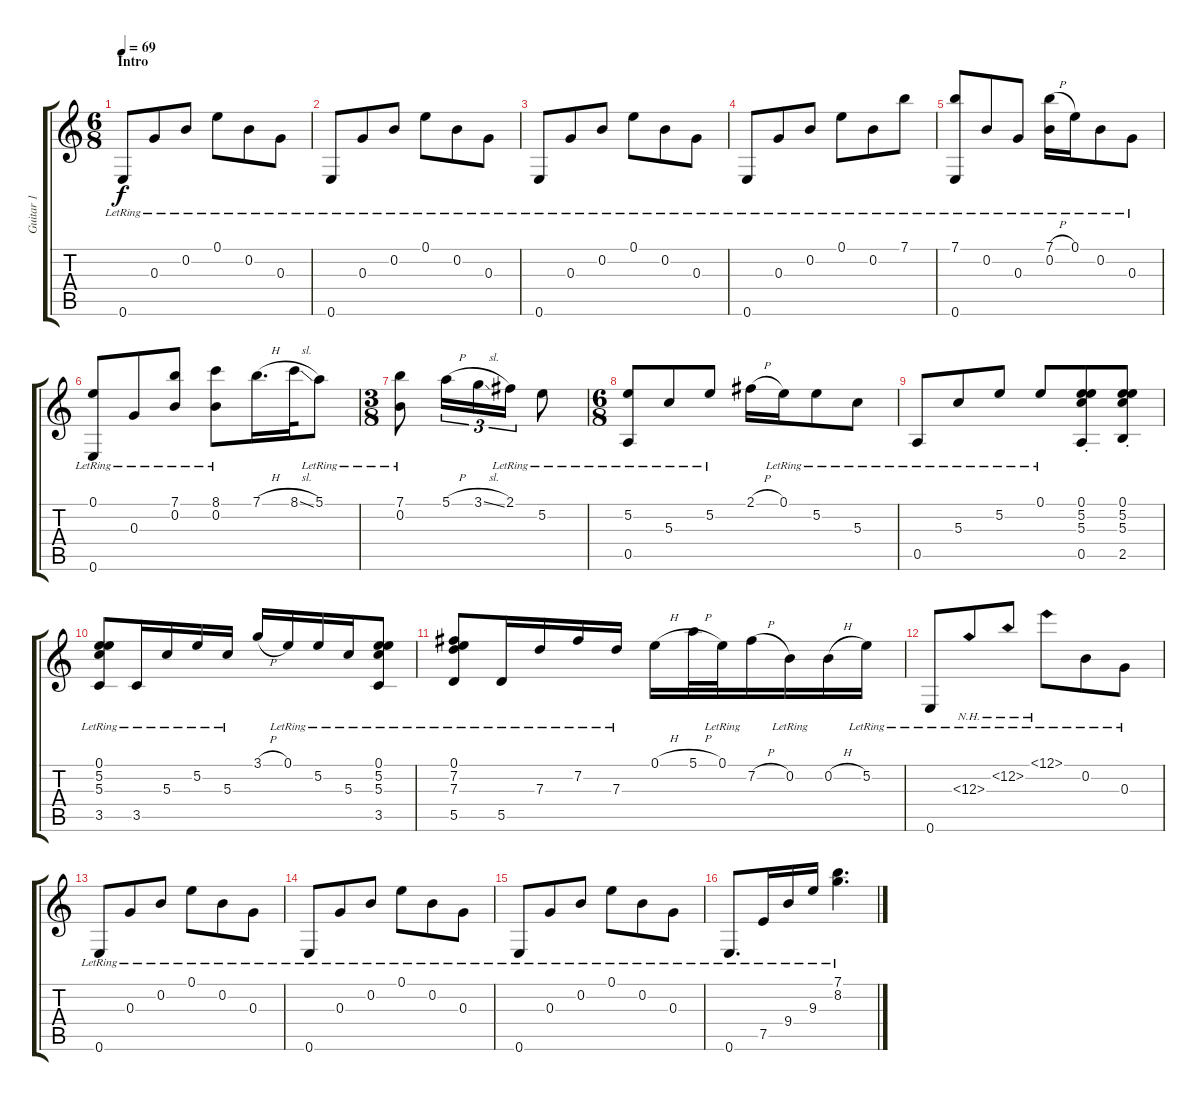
\track ("Guitar 1" "Guitar 1") {instrument acousticguitarsteel}
\staff {score tabs}
\tuning (E4 B3 G3 D3 A2 E2) {hide}
\ts (6 8)
\section ("" "Intro")
\tempo 69
\clef g2
\ks c
0.6{lr}.8{dy f instrument acousticguitarsteel} 0.3{lr}.8 0.2{lr}.8 0.1{lr}.8 0.2{lr}.8 0.3{lr}.8 |
0.6{lr}.8 0.3{lr}.8 0.2{lr}.8 0.1{lr}.8 0.2{lr}.8 0.3{lr}.8 |
0.6{lr}.8 0.3{lr}.8 0.2{lr}.8 0.1{lr}.8 0.2{lr}.8 0.3{lr}.8 |
0.6{lr}.8 0.3{lr}.8 0.2{lr}.8 0.1{lr}.8 0.2{lr}.8 7.1{lr}.8 |
(7.1{lr} 0.6{lr}).8 0.2{lr}.8 0.3{lr}.8 (7.1{h} 0.2{lr}).16 0.1{lr}.16 0.2{lr}.8 0.3{lr}.8 |
(0.1{lr} 0.6{lr}).8 0.3{lr}.8 (7.1{lr} 0.2{lr}).8 (8.1{lr} 0.2{lr}).8 7.1{h}.16{d} 8.1{sl}.32 5.1{lr}.8 |
\ts (3 8)
(7.1{lr} 0.2{lr}).8 5.1{h}.16{tu (3 2)} 3.1{sl}.16{tu (3 2)} 2.1{lr}.16{tu (3 2)} 5.2{lr}.8 |
\ts (6 8)
(5.2{lr} 0.5{lr}).8 5.3{lr}.8 5.2{lr}.8 2.1{h}.16 0.1{lr}.16 5.2{lr}.8 5.3{lr}.8 |
0.5{lr}.8 5.3{lr}.8 5.2{lr}.8 0.1{lr}.8 (0.1{st} 5.2{st} 5.3{st} 0.5{st}).8 (0.1{st} 5.2{st} 5.3{st} 2.5{st}).8 |
(0.1{lr} 5.2{lr} 5.3{lr} 3.5{lr}).8 3.5{lr}.16 5.3{lr}.16 5.2{lr}.16 5.3{lr}.16 3.1{h}.16 0.1{lr}.16 5.2{lr}.16 5.3{lr}.16 (0.1{lr} 5.2{lr} 5.3{lr} 3.5{lr}).8 |
(0.1{lr} 7.2{lr} 7.3{lr} 5.5{lr}).8 5.5{lr}.16 7.3{lr}.16 7.2{lr}.16 7.3{lr}.16 0.1{h}.16 5.1{h}.32 0.1{lr}.32 7.2{h}.16 0.2{lr}.16 0.2{h}.16 5.2{lr}.16 |
0.6{lr}.8 12.3{nh lr}.8 12.2{nh lr}.8 12.1{nh lr}.8 0.2{lr}.8 0.3{lr}.8 |
0.6{lr}.8 0.3{lr}.8 0.2{lr}.8 0.1{lr}.8 0.2{lr}.8 0.3{lr}.8 |
0.6{lr}.8 0.3{lr}.8 0.2{lr}.8 0.1{lr}.8 0.2{lr}.8 0.3{lr}.8 |
0.6{lr}.8 0.3{lr}.8 0.2{lr}.8 0.1{lr}.8 0.2{lr}.8 0.3{lr}.8 |
0.6{lr}.8{d} 7.5{lr}.16 9.4{lr}.16 9.3{lr}.16 (7.1{lr} 8.2{lr}).4{d}
